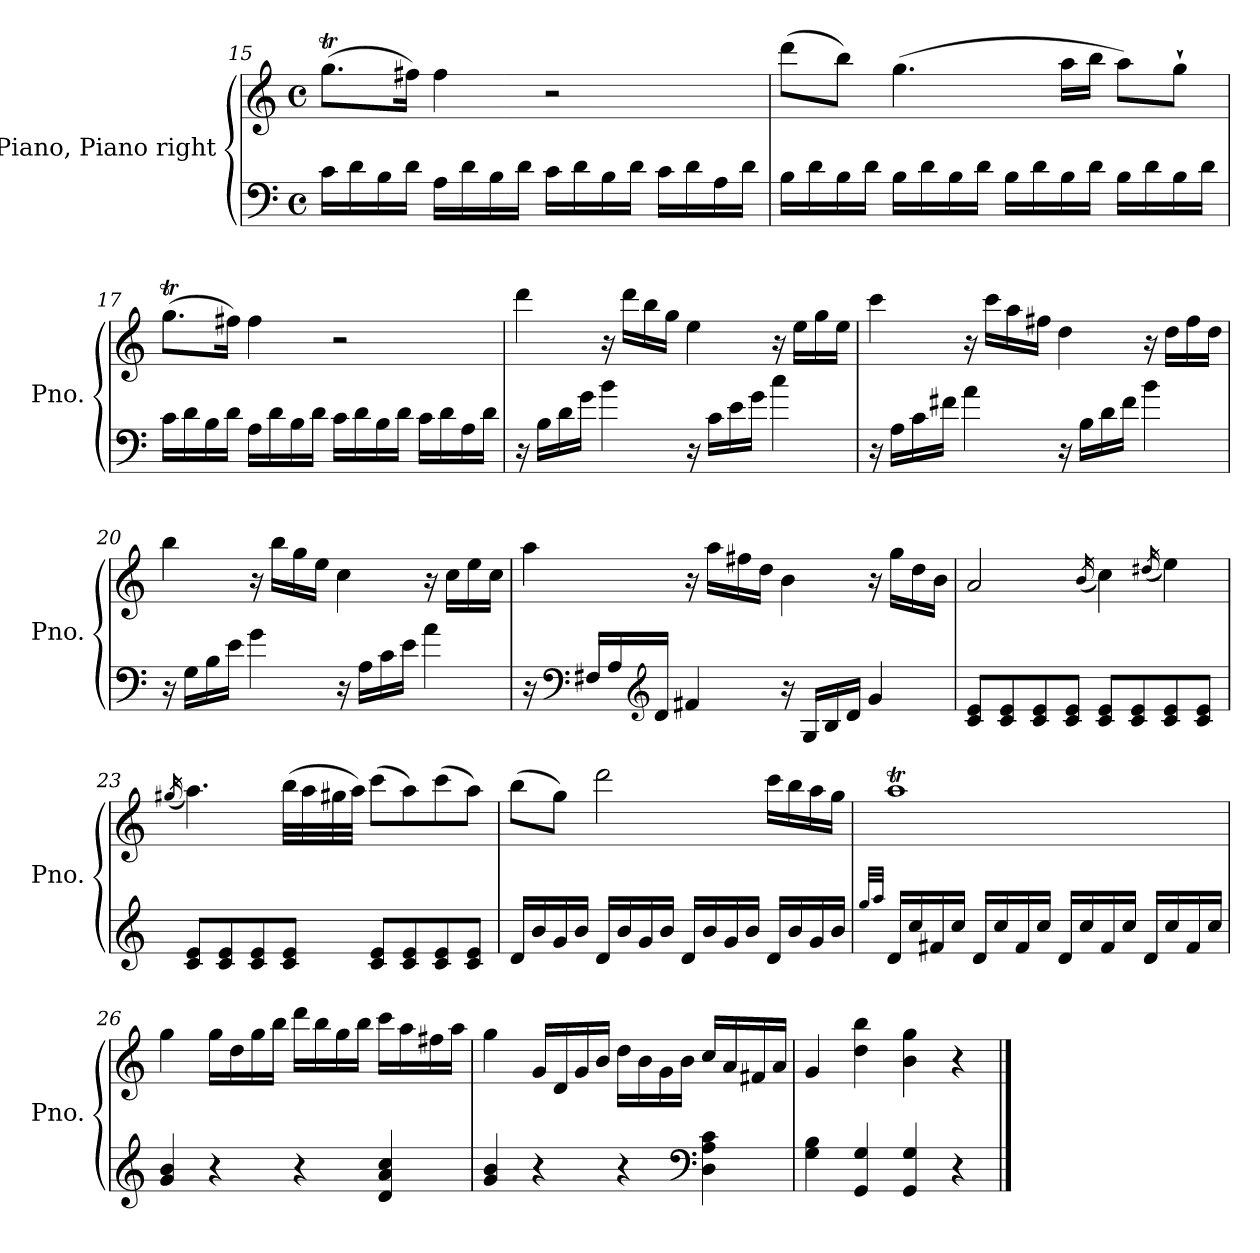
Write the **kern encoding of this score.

**kern	**kern
*part1	*part1
*staff2	*staff1
*I"Piano, Piano right	*
*I'Pno.	*
*clefF4	*clefG2
*k[]	*k[]
*M4/4	*M4/4
*met(c)	*met(c)
=15	=15
16c\LL	(>8.ggT\L
16d\	.
16B\	.
16d\JJ	16ff#X\Jk)
16A\LL	4ff#\
16d\	.
16B\	.
16d\JJ	.
16c\LL	2r
16d\	.
16B\	.
16d\JJ	.
16c\LL	.
16d\	.
16A\	.
16d\JJ	.
!!LO:LB:g=z
=16	=16
16B\LL	(>8ddd\L
16d\	.
16B\	8bb\J)
16d\JJ	.
16B\LL	(>4.gg\
16d\	.
16B\	.
16d\JJ	.
16B\LL	.
16d\	.
16B\	16aa\LL
16d\JJ	16bb\JJ
16B\LL	8aa\L)
16d\	.
16B\	8gg`\J
16d\JJ	.
=17	=17
16c\LL	(>8.ggT\L
16d\	.
16B\	.
16d\JJ	16ff#X\Jk)
16A\LL	4ff#\
16d\	.
16B\	.
16d\JJ	.
16c\LL	2r
16d\	.
16B\	.
16d\JJ	.
16c\LL	.
16d\	.
16A\	.
16d\JJ	.
!!LO:PB:g=z
=18	=18
16r	4ddd\
16B\LL	.
16d\	.
16g\JJ	.
4b\	16r
.	16ddd\LL
.	16bb\
.	16gg\JJ
16r	4ee\
16c\LL	.
16e\	.
16g\JJ	.
4cc\	16r
.	16ee\LL
.	16gg\
.	16ee\JJ
=19	=19
16r	4ccc\
16A\LL	.
16c\	.
16f#X\JJ	.
4a\	16r
.	16ccc\LL
.	16aa\
.	16ff#X\JJ
16r	4dd\
16B\LL	.
16d\	.
16f#\JJ	.
4b\	16r
.	16dd\LL
.	16ff#\
.	16dd\JJ
!!LO:LB:g=z
=20	=20
16r	4bb\
16G\LL	.
16B\	.
16e\JJ	.
4g\	16r
.	16bb\LL
.	16gg\
.	16ee\JJ
16r	4cc\
16A\LL	.
16c\	.
16e\JJ	.
4a\	16r
.	16cc\LL
.	16ee\
.	16cc\JJ
=21	=21
16r	4aa\
*clefF4	*
16F#X/LL	.
16A/	.
*clefG2	*
16d/JJ	.
4f#X/	16r
.	16aa\LL
.	16ff#X\
.	16dd\JJ
16r	4b\
16G/LL	.
16B/	.
16d/JJ	.
4g/	16r
.	16gg\LL
.	16dd\
.	16b\JJ
=22	=22
8c/ 8e/L	2a/
8c/ 8e/	.
8c/ 8e/	.
8c/ 8e/J	.
.	(<16qb/
8c/ 8e/L	4cc\)
8c/ 8e/	.
.	(<16qdd#X/
8c/ 8e/	4ee\)
8c/ 8e/J	.
!!LO:LB:g=z
=23	=23
.	(<16qgg#X/
8c/ 8e/L	4.aa\)
8c/ 8e/	.
8c/ 8e/	.
8c/ 8e/J	(>32bb\LLL
.	32aa\
.	32gg#\
.	32aa\JJJ)
8c/ 8e/L	(>8ccc\L
8c/ 8e/	8aa\)
8c/ 8e/	(>8ccc\
8c/ 8e/J	8aa\J)
=24	=24
16d/LL	(>8bb\L
16b/	.
16g/	8gg\J)
16b/JJ	.
16d/LL	2ddd\
16b/	.
16g/	.
16b/JJ	.
16d/LL	.
16b/	.
16g/	.
16b/JJ	.
16d/LL	16ccc\LL
16b/	16bb\
16g/	16aa\
16b/JJ	16gg\JJ
=25	=25
32qgg/LLL	.
32qaa/JJJ	.
16d/LL	1aaT
16cc/	.
16f#X/	.
16cc/JJ	.
16d/LL	.
16cc/	.
16f#/	.
16cc/JJ	.
16d/LL	.
16cc/	.
16f#/	.
16cc/JJ	.
16d/LL	.
16cc/	.
16f#/	.
16cc/JJ	.
!!LO:LB:g=z
=26	=26
4g/ 4b/	4gg\
4r	16gg\LL
.	16dd\
.	16gg\
.	16bb\JJ
4r	16ddd\LL
.	16bb\
.	16gg\
.	16bb\JJ
4d/ 4a/ 4cc/	16ccc\LL
.	16aa\
.	16ff#X\
.	16aa\JJ
=27	=27
4g/ 4b/	4gg\
4r	16g/LL
.	16d/
.	16g/
.	16b/JJ
4r	16dd\LL
.	16b\
.	16g\
.	16b\JJ
*clefF4	*
4D\ 4A\ 4c\	16cc/LL
.	16a/
.	16f#X/
.	16a/JJ
=28	=28
4G\ 4B\	4g/
4GG/ 4G/	4dd\ 4bb\
4GG/ 4G/	4b\ 4gg\
4r	4r
==	==
*-	*-
